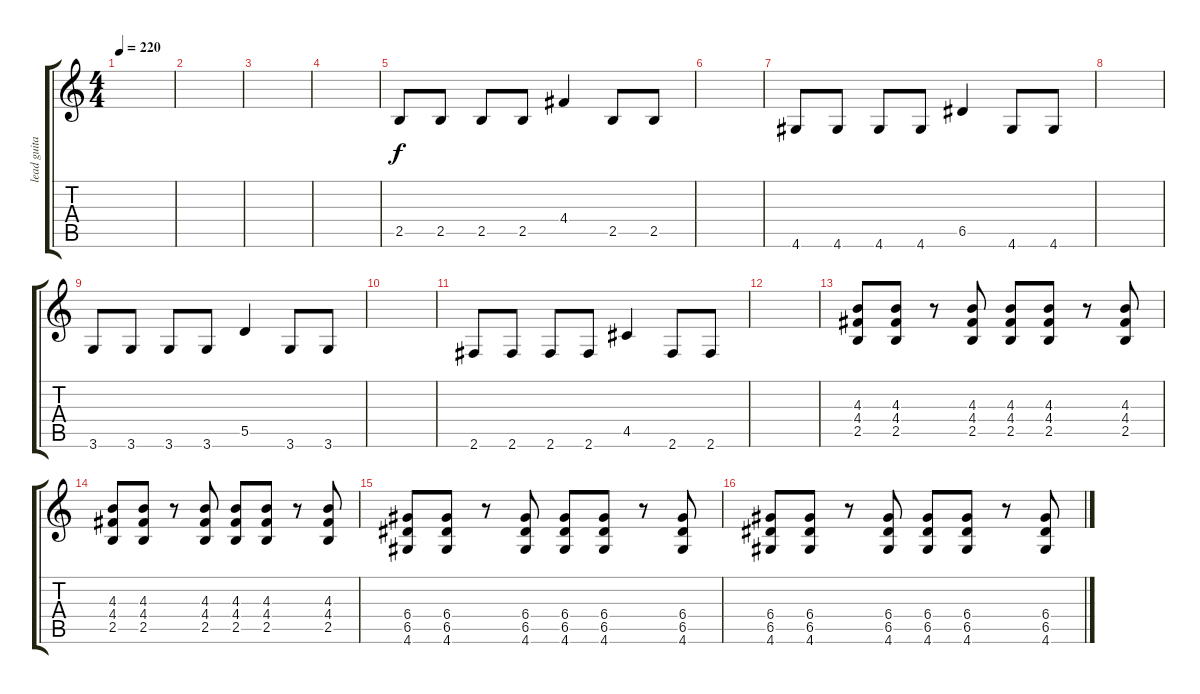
\track ("lead guitar" "lead guita") {instrument distortionguitar}
\staff {score tabs}
\tuning (E4 B3 G3 D3 A2 E2) {hide}
\ts (4 4)
\tempo 220
\clef g2
\ks c
|
|
|
|
2.5.8 2.5.8 2.5.8 2.5.8 4.4.4 2.5.8 2.5.8 |
|
4.6.8 4.6.8 4.6.8 4.6.8 6.5.4 4.6.8 4.6.8 |
|
3.6.8 3.6.8 3.6.8 3.6.8 5.5.4 3.6.8 3.6.8 |
|
2.6.8 2.6.8 2.6.8 2.6.8 4.5.4 2.6.8 2.6.8 |
|
(4.3 4.4 2.5).8 (4.3 4.4 2.5).8 r.8 (4.3 4.4 2.5).8 (4.3 4.4 2.5).8 (4.3 4.4 2.5).8 r.8 (4.3 4.4 2.5).8 |
(4.3 4.4 2.5).8 (4.3 4.4 2.5).8 r.8 (4.3 4.4 2.5).8 (4.3 4.4 2.5).8 (4.3 4.4 2.5).8 r.8 (4.3 4.4 2.5).8 |
(6.4 6.5 4.6).8 (6.4 6.5 4.6).8 r.8 (6.4 6.5 4.6).8 (6.4 6.5 4.6).8 (6.4 6.5 4.6).8 r.8 (6.4 6.5 4.6).8 |
(6.4 6.5 4.6).8 (6.4 6.5 4.6).8 r.8 (6.4 6.5 4.6).8 (6.4 6.5 4.6).8 (6.4 6.5 4.6).8 r.8 (6.4 6.5 4.6).8
